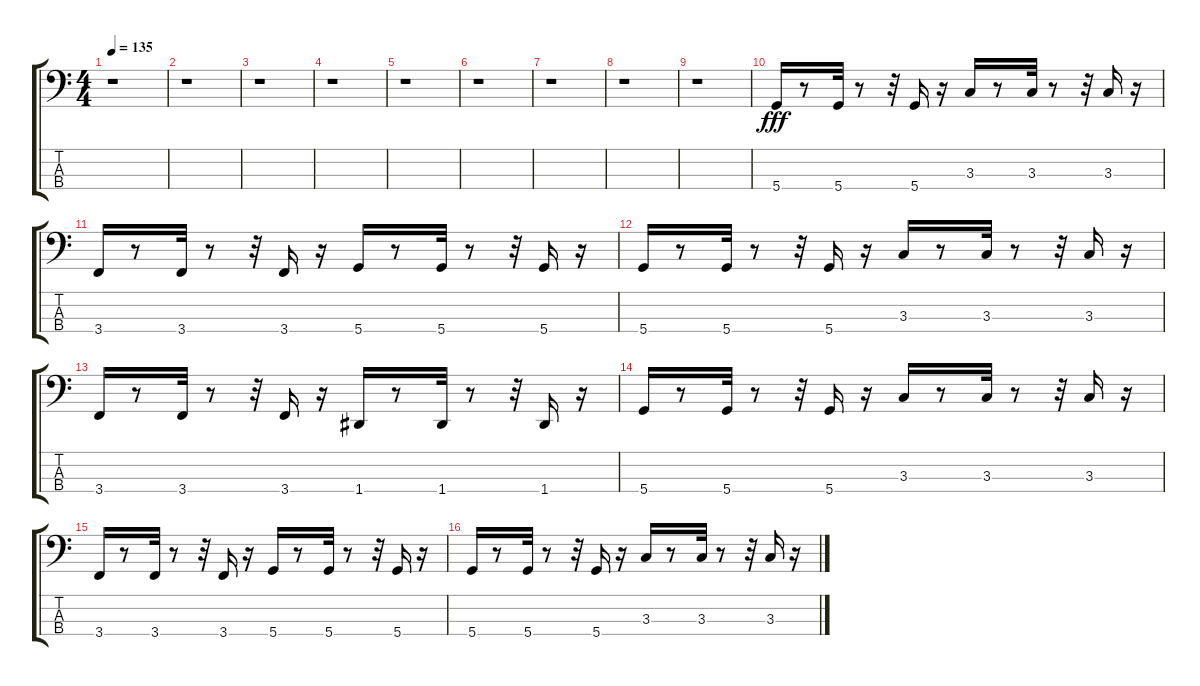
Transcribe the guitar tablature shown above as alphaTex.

\track "" {instrument electricbasspick}
\staff {score tabs}
\tuning (G2 D2 A1 D1) {hide}
\ts (4 4)
\tempo 135
\clef f4
\ks c
r.1{dy fff instrument electricbasspick} |
r.1 |
r.1 |
r.1 |
r.1 |
r.1 |
r.1 |
r.1 |
r.1 |
5.4.16 r.8 5.4.32 r.8 r.32 5.4.16 r.16 3.3.16 r.8 3.3.32 r.8 r.32 3.3.16 r.16 |
3.4.16 r.8 3.4.32 r.8 r.32 3.4.16 r.16 5.4.16 r.8 5.4.32 r.8 r.32 5.4.16 r.16 |
5.4.16 r.8 5.4.32 r.8 r.32 5.4.16 r.16 3.3.16 r.8 3.3.32 r.8 r.32 3.3.16 r.16 |
3.4.16 r.8 3.4.32 r.8 r.32 3.4.16 r.16 1.4.16 r.8 1.4.32 r.8 r.32 1.4.16 r.16 |
5.4.16 r.8 5.4.32 r.8 r.32 5.4.16 r.16 3.3.16 r.8 3.3.32 r.8 r.32 3.3.16 r.16 |
3.4.16 r.8 3.4.32 r.8 r.32 3.4.16 r.16 5.4.16 r.8 5.4.32 r.8 r.32 5.4.16 r.16 |
5.4.16 r.8 5.4.32 r.8 r.32 5.4.16 r.16 3.3.16 r.8 3.3.32 r.8 r.32 3.3.16 r.16
